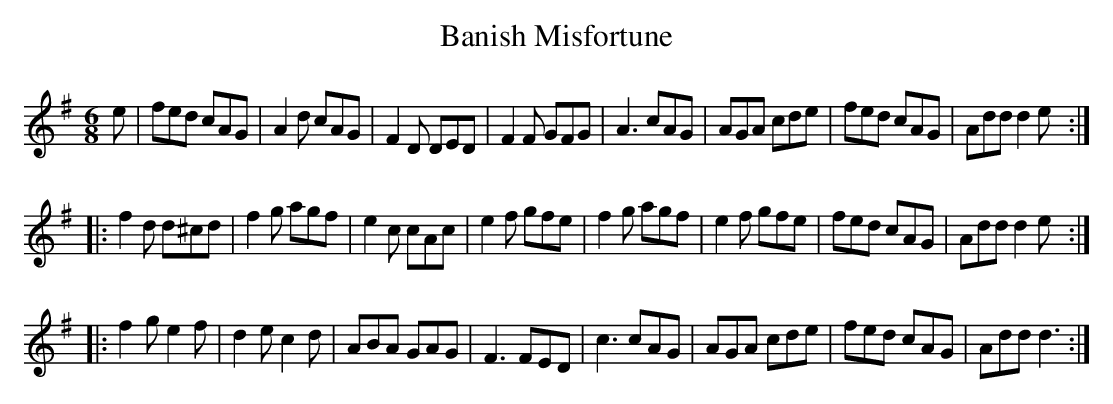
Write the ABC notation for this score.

X:1
T:Banish Misfortune
M:6/8
L:1/8
K:G
e|fed cAG|A2d cAG|F2D DED|F2F GFG|A3 cAG|AGA cde|fed cAG|Add d2e:|
|:f2d d^cd|f2g agf|e2c cAc|e2f gfe|f2g agf|e2f gfe|fed cAG|Add d2e:|
|:f2g e2f|d2e c2d|ABA GAG|F3 FED|c3 cAG|AGA cde|fed cAG|Add d3:|
